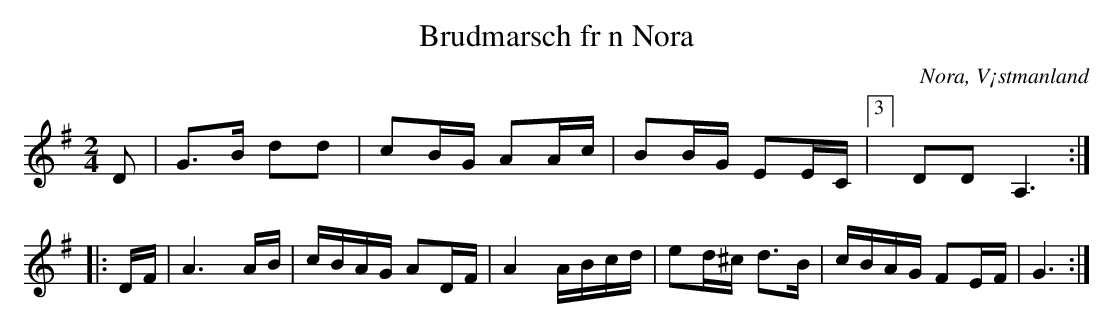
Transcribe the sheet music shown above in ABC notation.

X:1
T:Brudmarsch fr n Nora
O:Nora, V¡stmanland
M:2/4
L:1/16
K:G
D2 | G3B d2d2 | c2BG A2Ac | B2BG E2EC | [3/4] D2D2 A,6 :|
|: DF | A6 AB | cBAG A2DF | A4 ABcd | e2d^c d3B | cBAG F2EF | G6 :|
